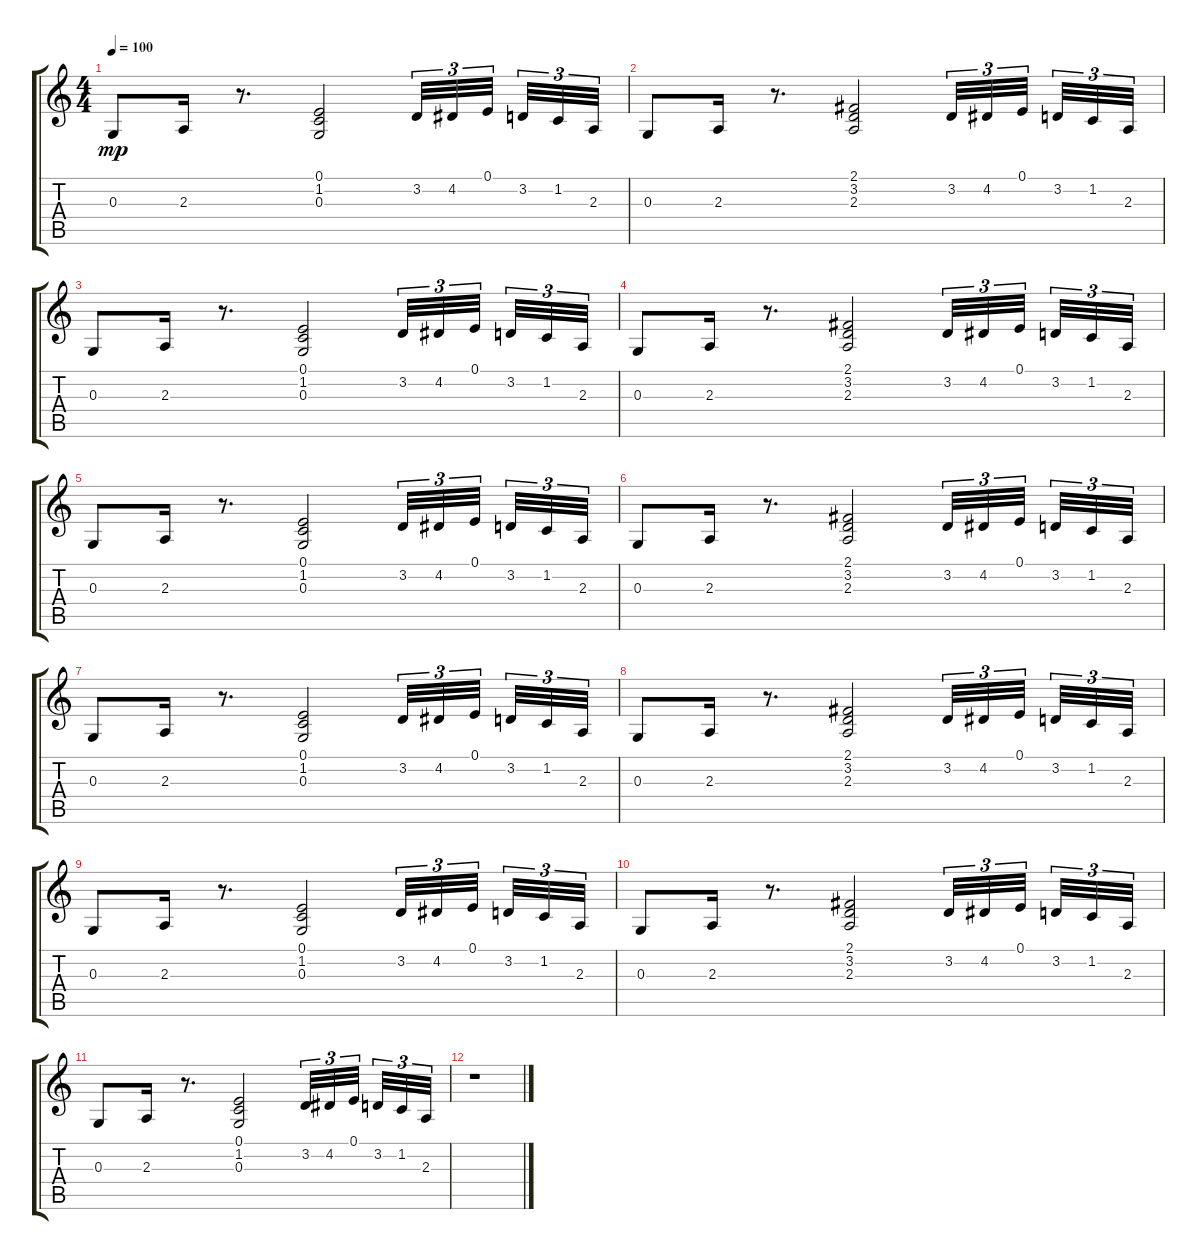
\track "" {instrument drawbarorgan}
\staff {score tabs}
\tuning (E4 B3 G3 D3 A2 E2) {hide}
\ts (4 4)
\tempo 100
\clef g2
\ks c
0.3.8{dy mp} 2.3.16 r.8{d} (0.1 1.2 0.3).2 3.2.32{tu (3 2)} 4.2.32{tu (3 2)} 0.1.32{tu (3 2) beam splitsecondary} 3.2.32{tu (3 2)} 1.2.32{tu (3 2)} 2.3.32{tu (3 2)} |
0.3.8 2.3.16 r.8{d} (2.1 3.2 2.3).2 3.2.32{tu (3 2)} 4.2.32{tu (3 2)} 0.1.32{tu (3 2) beam splitsecondary} 3.2.32{tu (3 2)} 1.2.32{tu (3 2)} 2.3.32{tu (3 2)} |
0.3.8 2.3.16 r.8{d} (0.1 1.2 0.3).2 3.2.32{tu (3 2)} 4.2.32{tu (3 2)} 0.1.32{tu (3 2) beam splitsecondary} 3.2.32{tu (3 2)} 1.2.32{tu (3 2)} 2.3.32{tu (3 2)} |
0.3.8 2.3.16 r.8{d} (2.1 3.2 2.3).2 3.2.32{tu (3 2)} 4.2.32{tu (3 2)} 0.1.32{tu (3 2) beam splitsecondary} 3.2.32{tu (3 2)} 1.2.32{tu (3 2)} 2.3.32{tu (3 2)} |
0.3.8 2.3.16 r.8{d} (0.1 1.2 0.3).2 3.2.32{tu (3 2)} 4.2.32{tu (3 2)} 0.1.32{tu (3 2) beam splitsecondary} 3.2.32{tu (3 2)} 1.2.32{tu (3 2)} 2.3.32{tu (3 2)} |
0.3.8 2.3.16 r.8{d} (2.1 3.2 2.3).2 3.2.32{tu (3 2)} 4.2.32{tu (3 2)} 0.1.32{tu (3 2) beam splitsecondary} 3.2.32{tu (3 2)} 1.2.32{tu (3 2)} 2.3.32{tu (3 2)} |
0.3.8 2.3.16 r.8{d} (0.1 1.2 0.3).2 3.2.32{tu (3 2)} 4.2.32{tu (3 2)} 0.1.32{tu (3 2) beam splitsecondary} 3.2.32{tu (3 2)} 1.2.32{tu (3 2)} 2.3.32{tu (3 2)} |
0.3.8 2.3.16 r.8{d} (2.1 3.2 2.3).2 3.2.32{tu (3 2)} 4.2.32{tu (3 2)} 0.1.32{tu (3 2) beam splitsecondary} 3.2.32{tu (3 2)} 1.2.32{tu (3 2)} 2.3.32{tu (3 2)} |
0.3.8 2.3.16 r.8{d} (0.1 1.2 0.3).2 3.2.32{tu (3 2)} 4.2.32{tu (3 2)} 0.1.32{tu (3 2) beam splitsecondary} 3.2.32{tu (3 2)} 1.2.32{tu (3 2)} 2.3.32{tu (3 2)} |
0.3.8 2.3.16 r.8{d} (2.1 3.2 2.3).2 3.2.32{tu (3 2)} 4.2.32{tu (3 2)} 0.1.32{tu (3 2) beam splitsecondary} 3.2.32{tu (3 2)} 1.2.32{tu (3 2)} 2.3.32{tu (3 2)} |
0.3.8 2.3.16 r.8{d} (0.1 1.2 0.3).2 3.2.32{tu (3 2)} 4.2.32{tu (3 2)} 0.1.32{tu (3 2) beam splitsecondary} 3.2.32{tu (3 2)} 1.2.32{tu (3 2)} 2.3.32{tu (3 2)} |
r.1
